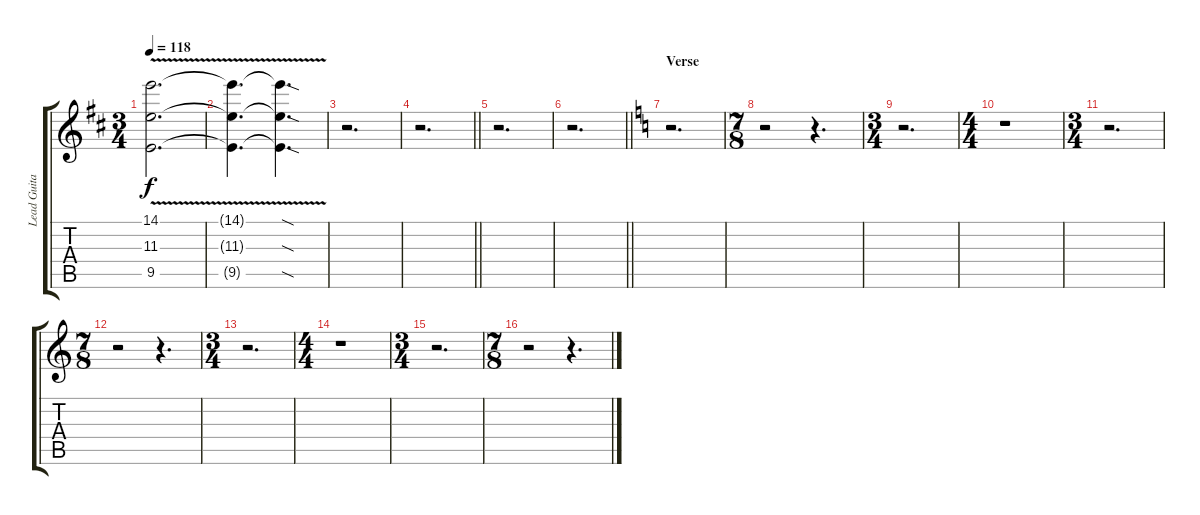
\track ("Lead Guitar 2" "Lead Guita") {instrument distortionguitar}
\staff {score tabs}
\tuning (D4 A3 F3 C3 G2 D2) {hide}
\ts (3 4)
\tempo 118
\clef g2
\ks bminor
(14.1{v} 11.3{v} 9.5{v}).2{d dy f} |
(14.1{v t} 11.3{v t} 9.5{v t}).4{d} (14.1{sod t} 11.3{sod t} 9.5{sod t}).4{d} |
r.2{d} |
\barLineRight lightlight
r.2{d} |
r.2{d} |
\barLineRight lightlight
r.2{d} |
\section ("" "Verse")
\ks aminor
r.2{d} |
\ts (7 8)
r.2 r.4{d} |
\ts (3 4)
r.2{d} |
\ts (4 4)
r.1 |
\ts (3 4)
r.2{d} |
\ts (7 8)
r.2 r.4{d} |
\ts (3 4)
r.2{d} |
\ts (4 4)
r.1 |
\ts (3 4)
r.2{d} |
\ts (7 8)
r.2 r.4{d}
